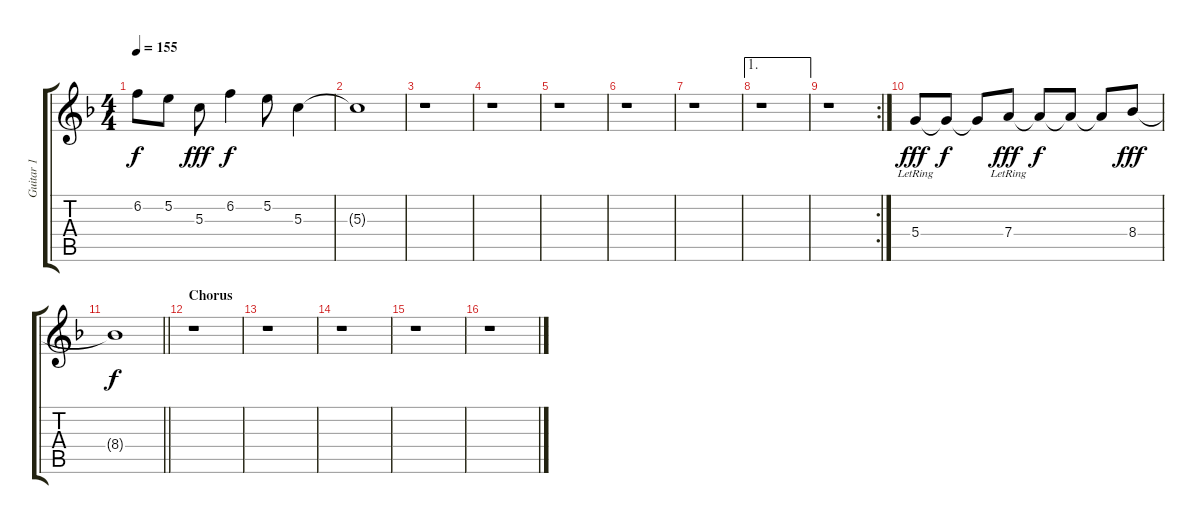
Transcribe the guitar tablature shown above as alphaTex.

\track ("Guitar 1" "Guitar 1") {instrument distortionguitar}
\staff {score tabs}
\tuning (E4 B3 G3 D3 A2 E2) {hide}
\ts (4 4)
\tempo 155
\clef g2
\ks f
6.2{t}.8{dy f} 5.2.8 5.3.8{dy fff} 6.2.4{dy f} 5.2.8 5.3.4 |
5.3{t}.1{volume 0} |
r.1 |
r.1 |
r.1 |
r.1 |
r.1 |
\ae 1
r.1 |
\rc 2
r.1 |
5.4{lr}.8{dy fff volume 12} 5.4{t}.8{dy f} 5.4{t}.8 7.4{lr}.8{dy fff} 7.4{t}.8{dy f} 7.4{t}.8 7.4{t}.8 8.4.8{dy fff} |
\barLineRight lightlight
8.4{t}.1{dy f} |
\section ("" "Chorus")
r.1 |
r.1 |
r.1 |
r.1 |
r.1
